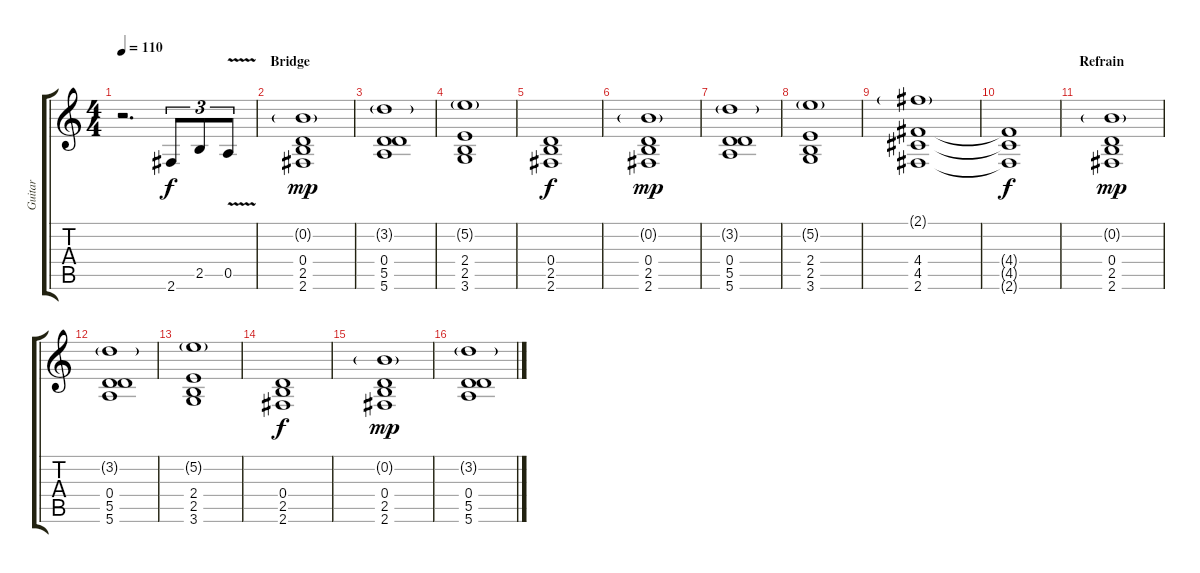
\track ("Guitar" "Guitar") {instrument overdrivenguitar}
\staff {score tabs}
\tuning (E4 B3 G3 D3 A2 E2) {hide}
\ts (4 4)
\tempo 110
\clef g2
\ks c
r.2{d dy f} 2.6.8{tu (3 2)} 2.5.8{tu (3 2)} 0.5{v}.8{tu (3 2)} |
\section ("" "Bridge")
(0.2{g} 0.4 2.5 2.6).1{dy mp} |
(3.2{g} 0.4 5.5 5.6).1 |
(5.2{g} 2.4 2.5 3.6).1 |
(0.4 2.5 2.6).1{dy f} |
(0.2{g} 0.4 2.5 2.6).1{dy mp} |
(3.2{g} 0.4 5.5 5.6).1 |
(5.2{g} 2.4 2.5 3.6).1 |
(2.1{g} 4.4 4.5 2.6).1 |
(4.4{t} 4.5{t} 2.6{t}).1{dy f} |
\section ("" "Refrain")
(0.2{g} 0.4 2.5 2.6).1{dy mp} |
(3.2{g} 0.4 5.5 5.6).1 |
(5.2{g} 2.4 2.5 3.6).1 |
(0.4 2.5 2.6).1{dy f} |
(0.2{g} 0.4 2.5 2.6).1{dy mp} |
(3.2{g} 0.4 5.5 5.6).1
